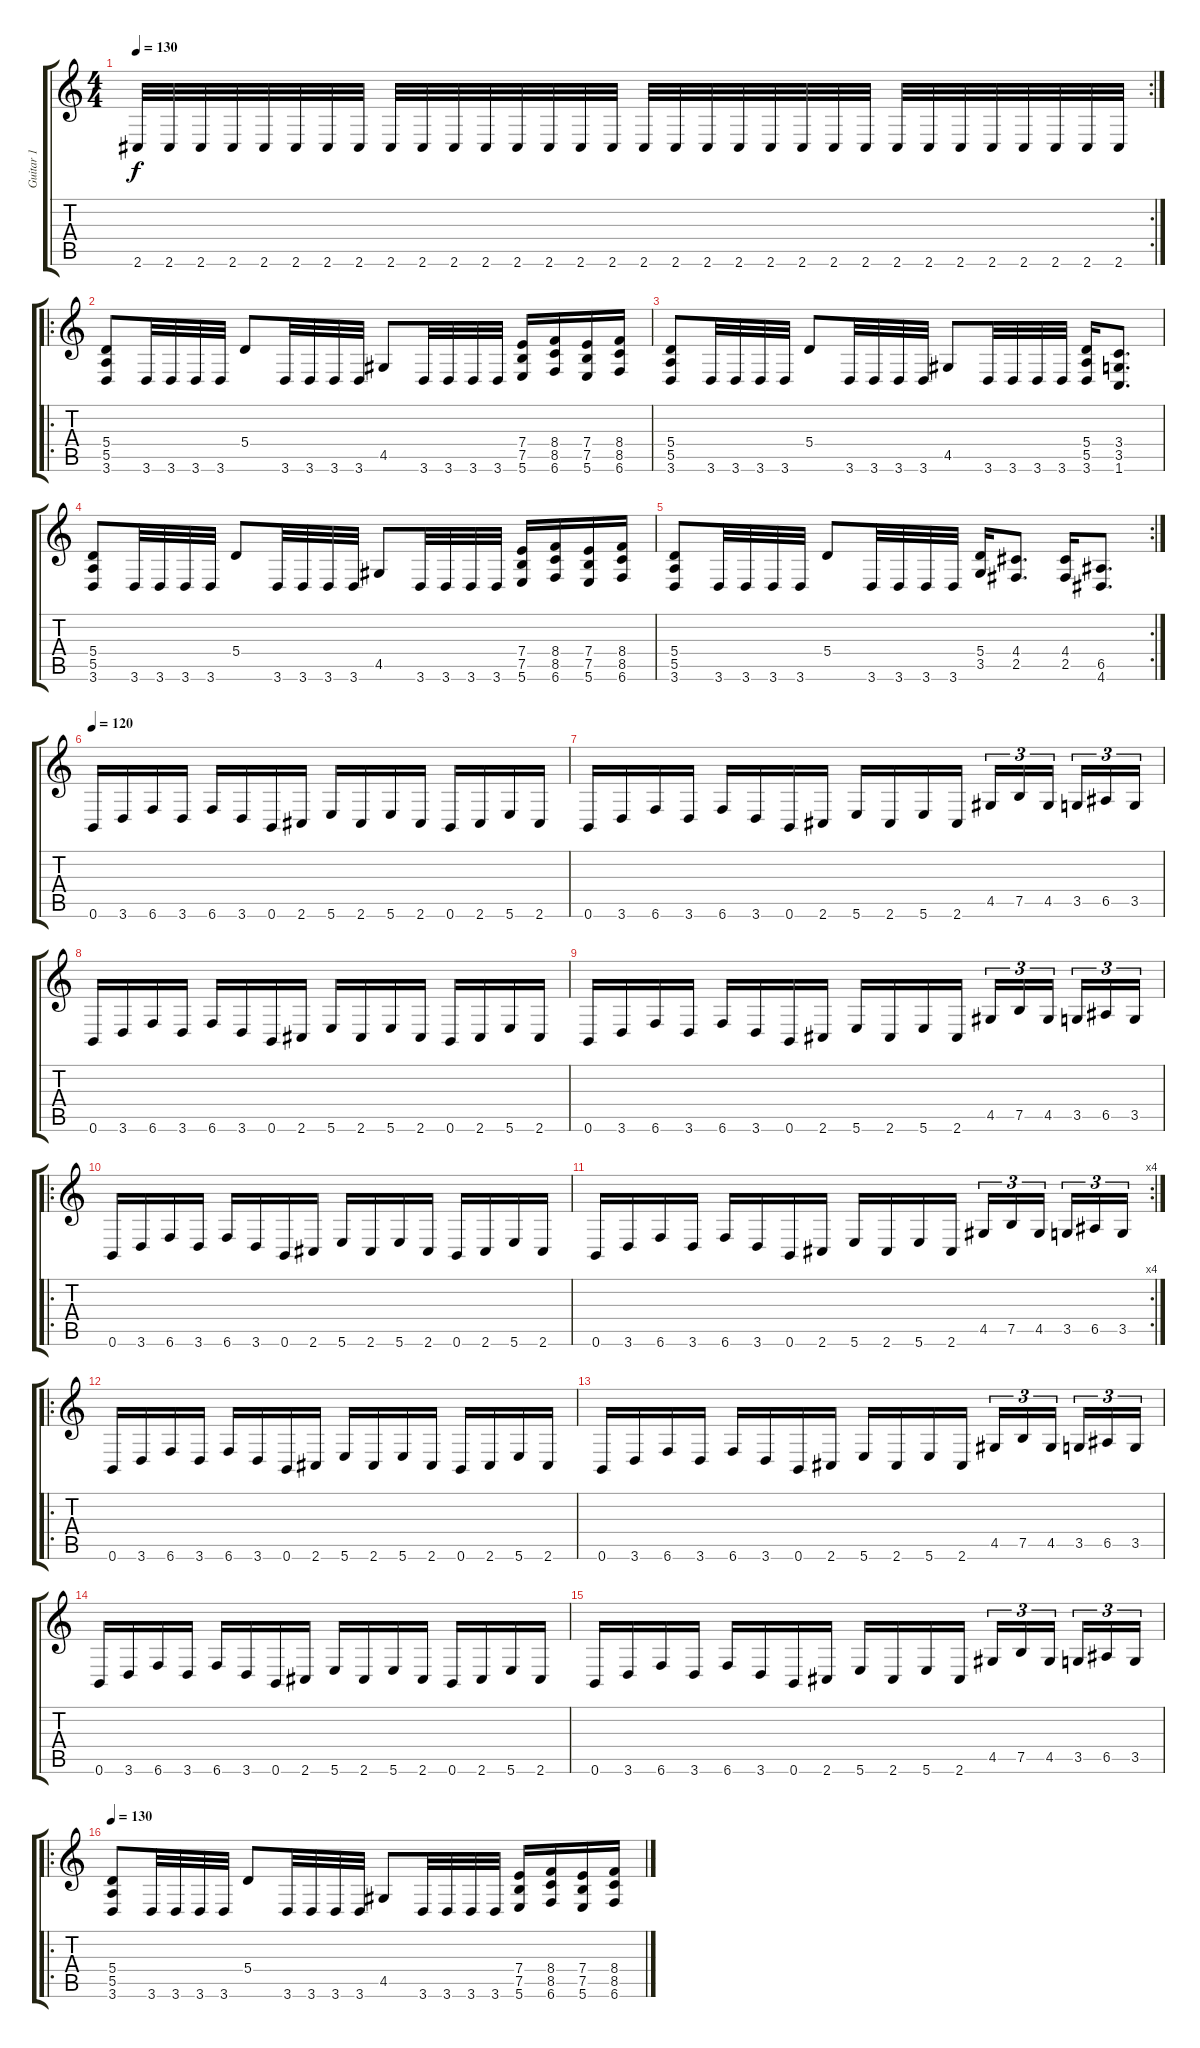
\track ("Guitar 1" "Guitar 1") {instrument distortionguitar}
\staff {score tabs}
\tuning (B3 Gb3 D3 A2 E2 B1) {hide}
\rc 2
\ts (4 4)
\tempo 130
\clef g2
\ks c
2.6.32{dy f} 2.6.32 2.6.32 2.6.32 2.6.32 2.6.32 2.6.32 2.6.32 2.6.32 2.6.32 2.6.32 2.6.32 2.6.32 2.6.32 2.6.32 2.6.32 2.6.32 2.6.32 2.6.32 2.6.32 2.6.32 2.6.32 2.6.32 2.6.32 2.6.32 2.6.32 2.6.32 2.6.32 2.6.32 2.6.32 2.6.32 2.6.32 |
\ro
(5.4 5.5 3.6).8 3.6.32 3.6.32 3.6.32 3.6.32 5.4.8 3.6.32 3.6.32 3.6.32 3.6.32 4.5.8 3.6.32 3.6.32 3.6.32 3.6.32 (7.4 7.5 5.6).16 (8.4 8.5 6.6).16 (7.4 7.5 5.6).16 (8.4 8.5 6.6).16 |
(5.4 5.5 3.6).8 3.6.32 3.6.32 3.6.32 3.6.32 5.4.8 3.6.32 3.6.32 3.6.32 3.6.32 4.5.8 3.6.32 3.6.32 3.6.32 3.6.32 (5.4 5.5 3.6).16 (3.4 3.5 1.6).8{d} |
(5.4 5.5 3.6).8 3.6.32 3.6.32 3.6.32 3.6.32 5.4.8 3.6.32 3.6.32 3.6.32 3.6.32 4.5.8 3.6.32 3.6.32 3.6.32 3.6.32 (7.4 7.5 5.6).16 (8.4 8.5 6.6).16 (7.4 7.5 5.6).16 (8.4 8.5 6.6).16 |
\rc 2
(5.4 5.5 3.6).8 3.6.32 3.6.32 3.6.32 3.6.32 5.4.8 3.6.32 3.6.32 3.6.32 3.6.32 (5.4 3.5).16 (4.4 2.5).8{d} (4.4 2.5).16 (6.5 4.6).8{d} |
\tempo 120
0.6.16 3.6.16 6.6.16 3.6.16 6.6.16 3.6.16 0.6.16 2.6.16 5.6.16 2.6.16 5.6.16 2.6.16 0.6.16 2.6.16 5.6.16 2.6.16 |
0.6.16 3.6.16 6.6.16 3.6.16 6.6.16 3.6.16 0.6.16 2.6.16 5.6.16 2.6.16 5.6.16 2.6.16 4.5.16{tu (3 2)} 7.5.16{tu (3 2)} 4.5.16{tu (3 2) beam splitsecondary} 3.5.16{tu (3 2)} 6.5.16{tu (3 2)} 3.5.16{tu (3 2)} |
0.6.16 3.6.16 6.6.16 3.6.16 6.6.16 3.6.16 0.6.16 2.6.16 5.6.16 2.6.16 5.6.16 2.6.16 0.6.16 2.6.16 5.6.16 2.6.16 |
0.6.16 3.6.16 6.6.16 3.6.16 6.6.16 3.6.16 0.6.16 2.6.16 5.6.16 2.6.16 5.6.16 2.6.16 4.5.16{tu (3 2)} 7.5.16{tu (3 2)} 4.5.16{tu (3 2) beam splitsecondary} 3.5.16{tu (3 2)} 6.5.16{tu (3 2)} 3.5.16{tu (3 2)} |
\ro
0.6.16 3.6.16 6.6.16 3.6.16 6.6.16 3.6.16 0.6.16 2.6.16 5.6.16 2.6.16 5.6.16 2.6.16 0.6.16 2.6.16 5.6.16 2.6.16 |
\rc 4
0.6.16 3.6.16 6.6.16 3.6.16 6.6.16 3.6.16 0.6.16 2.6.16 5.6.16 2.6.16 5.6.16 2.6.16 4.5.16{tu (3 2)} 7.5.16{tu (3 2)} 4.5.16{tu (3 2) beam splitsecondary} 3.5.16{tu (3 2)} 6.5.16{tu (3 2)} 3.5.16{tu (3 2)} |
\ro
0.6.16 3.6.16 6.6.16 3.6.16 6.6.16 3.6.16 0.6.16 2.6.16 5.6.16 2.6.16 5.6.16 2.6.16 0.6.16 2.6.16 5.6.16 2.6.16 |
0.6.16 3.6.16 6.6.16 3.6.16 6.6.16 3.6.16 0.6.16 2.6.16 5.6.16 2.6.16 5.6.16 2.6.16 4.5.16{tu (3 2)} 7.5.16{tu (3 2)} 4.5.16{tu (3 2) beam splitsecondary} 3.5.16{tu (3 2)} 6.5.16{tu (3 2)} 3.5.16{tu (3 2)} |
0.6.16 3.6.16 6.6.16 3.6.16 6.6.16 3.6.16 0.6.16 2.6.16 5.6.16 2.6.16 5.6.16 2.6.16 0.6.16 2.6.16 5.6.16 2.6.16 |
0.6.16 3.6.16 6.6.16 3.6.16 6.6.16 3.6.16 0.6.16 2.6.16 5.6.16 2.6.16 5.6.16 2.6.16 4.5.16{tu (3 2)} 7.5.16{tu (3 2)} 4.5.16{tu (3 2) beam splitsecondary} 3.5.16{tu (3 2)} 6.5.16{tu (3 2)} 3.5.16{tu (3 2)} |
\ro
\tempo 130
(5.4 5.5 3.6).8 3.6.32 3.6.32 3.6.32 3.6.32 5.4.8 3.6.32 3.6.32 3.6.32 3.6.32 4.5.8 3.6.32 3.6.32 3.6.32 3.6.32 (7.4 7.5 5.6).16 (8.4 8.5 6.6).16 (7.4 7.5 5.6).16 (8.4 8.5 6.6).16
